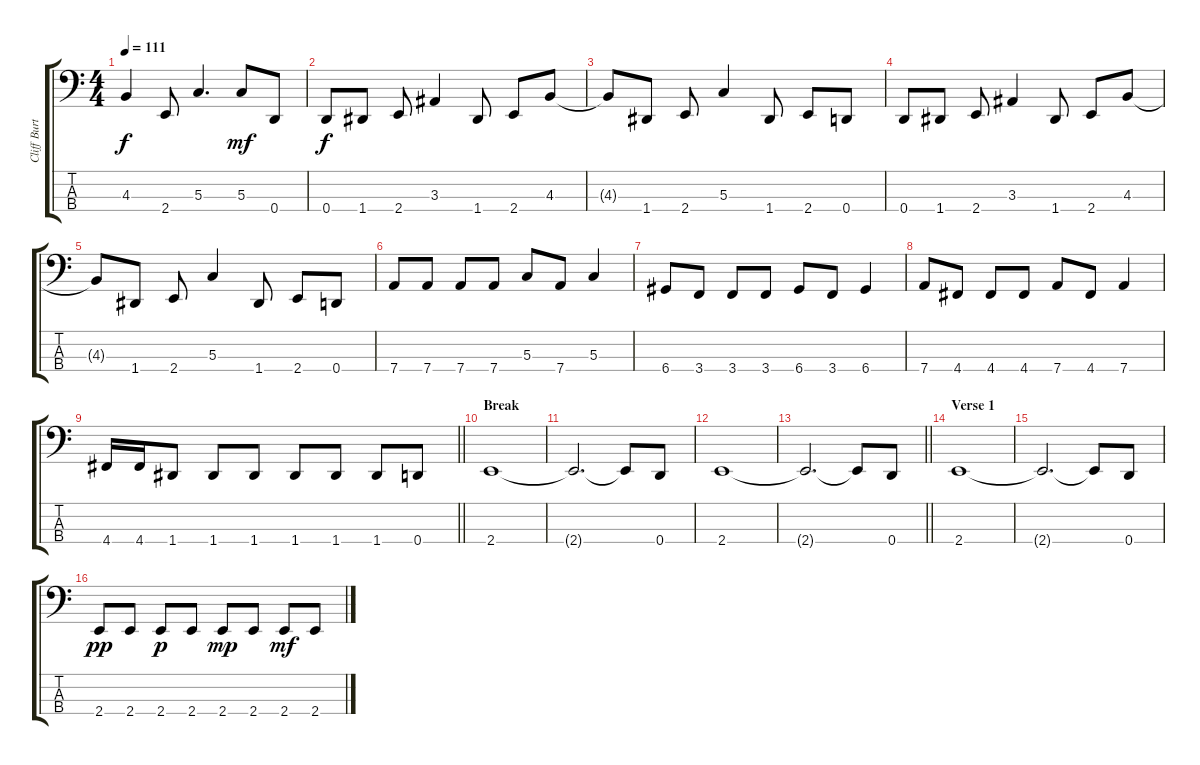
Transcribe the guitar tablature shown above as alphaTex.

\track ("Cliff Burton (Bass)" "Cliff Burt") {instrument electricbassfinger}
\staff {score tabs}
\tuning (F2 C2 G1 D1) {hide}
\ts (4 4)
\tempo 111
\clef f4
\ks c
4.3{t}.4{dy f} 2.4.8 5.3.4{d} 5.3.8{dy mf} 0.4.8 |
0.4.8{dy f} 1.4.8 2.4.8 3.3.4 1.4.8 2.4.8 4.3.8 |
4.3{t}.8 1.4.8 2.4.8 5.3.4 1.4.8 2.4.8 0.4.8 |
0.4.8 1.4.8 2.4.8 3.3.4 1.4.8 2.4.8 4.3.8 |
4.3{t}.8 1.4.8 2.4.8 5.3.4 1.4.8 2.4.8 0.4.8 |
7.4.8 7.4.8 7.4.8 7.4.8 5.3.8 7.4.8 5.3.4 |
6.4.8 3.4.8 3.4.8 3.4.8 6.4.8 3.4.8 6.4.4 |
7.4.8 4.4.8 4.4.8 4.4.8 7.4.8 4.4.8 7.4.4 |
\barLineRight lightlight
4.4.16 4.4.16 1.4.8 1.4.8 1.4.8 1.4.8 1.4.8 1.4.8 0.4.8 |
\section ("" "Break")
2.4.1 |
2.4{t}.2{d} 2.4{t}.8 0.4.8 |
2.4.1 |
\barLineRight lightlight
2.4{t}.2{d} 2.4{t}.8 0.4.8 |
\section ("" "Verse 1")
2.4.1 |
2.4{t}.2{d} 2.4{t}.8 0.4.8 |
2.4.8{dy pp} 2.4.8 2.4.8{dy p} 2.4.8 2.4.8{dy mp} 2.4.8 2.4.8{dy mf} 2.4.8
